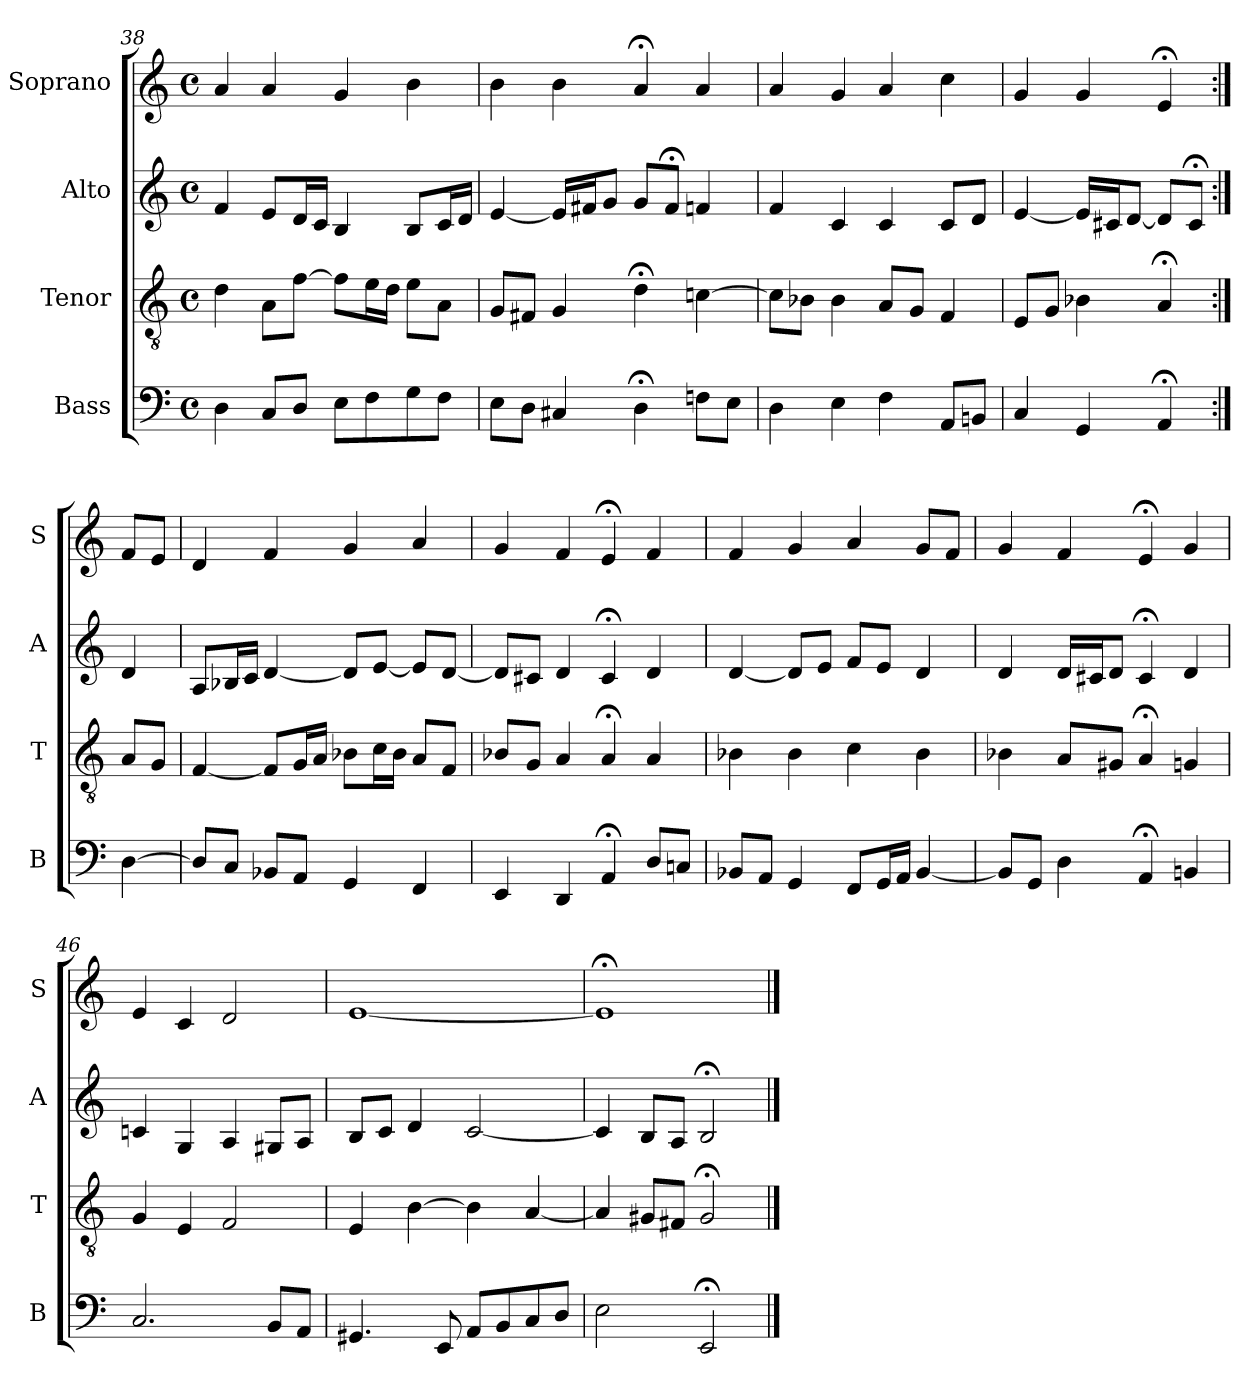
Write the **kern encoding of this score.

**kern	**kern	**kern	**kern
*part4	*part3	*part2	*part1
*staff4	*staff3	*staff2	*staff1
*I"Bass	*I"Tenor	*I"Alto	*I"Soprano
*I'B	*I'T	*I'A	*I'S
*clefF4	*clefGv2	*clefG2	*clefG2
*k[]	*k[]	*k[]	*k[]
*E:phr	*E:phr	*E:phr	*E:phr
*M4/4	*M4/4	*M4/4	*M4/4
*met(c)	*met(c)	*met(c)	*met(c)
=38	=38	=38	=38
4D	4d	4f	4a
8CL	8AL	8eL	4a
8DJ	[8fJ	16dL	.
.	.	16cJJ	.
8EL	8fL]	4B	4gi
8F	16eL	.	.
.	16diJJ	.	.
8G	8eiL	8BL	4bi
8FJ	8AJ	16cL	.
.	.	16dJJ	.
=39	=39	=39	=39
8EL	8GL	[4e	4b
8DJ	8F#XJ	.	.
4C#X	4G	16eLL]	4b
.	.	16f#XJ	.
.	.	8gJ	.
4D;<	4d;<	8gL	4a;<
.	.	8f#;<J	.
8FnL	[4cn	4fn	4a
8EJ	.	.	.
=40	=40	=40	=40
4D	8cL]	4f	4a
.	8B-XJ	.	.
4E	4B-	4c	4g
4F	8AL	4c	4a
.	8GJ	.	.
8AAL	4F	8cL	4cc
8BBnJ	.	8dJ	.
=41	=41	=41	=41
4C	8EL	[4e	4g
.	8GJ	.	.
4GG	4B-X	16eLL]	4g
.	.	16c#XJ	.
.	.	[8dJ	.
4AA;<	4A;<	8dL]	4e;<
.	.	8c#;<J	.
=:|!	=:|!	=:|!	=:|!
[4D	8AL	4d	8fL
.	8GJ	.	8eJ
=42	=42	=42	=42
8DL]	[4F	8AL	4d
8CJ	.	16B-XL	.
.	.	16cJJ	.
8BB-XL	8FL]	[4d	4f
8AAJ	16GL	.	.
.	16AJJ	.	.
4GG	8B-XL	8dL]	4g
.	16cL	[8eJ	.
.	16B-JJ	.	.
4FF	8AL	8eL]	4a
.	8FJ	[8dJ	.
=43	=43	=43	=43
4EE	8B-XL	8dL]	4g
.	8GJ	8c#XJ	.
4DD	4A	4d	4f
4AA;<	4A;<	4c#;<	4e;<
8DL	4A	4d	4f
8CnJ	.	.	.
=44	=44	=44	=44
8BB-XL	4B-X	[4d	4f
8AAJ	.	.	.
4GG	4B-	8dL]	4g
.	.	8eJ	.
8FFL	4c	8fL	4a
16GGL	.	8eJ	.
16AAJJ	.	.	.
[4BB-	4B-	4d	8gL
.	.	.	8fJ
=45	=45	=45	=45
8BB-L]	4B-X	4d	4g
8GGJ	.	.	.
4D	8AL	16dLL	4f
.	.	16c#XJ	.
.	8G#XJ	8dJ	.
4AA;<	4A;<	4c#;<	4e;<
4BBn	4Gn	4d	4g
=46	=46	=46	=46
2.C	4G	4cn	4e
.	4E	4G	4c
.	2F	4A	2d
8BBL	.	8G#XL	.
8AAJ	.	8AJ	.
=47	=47	=47	=47
4.GG#X	4E	8BL	[1e
.	.	8cJ	.
.	[4B	4d	.
8EE	.	.	.
8AAL	4B]	[2c	.
8BB	.	.	.
8C	[4A	.	.
8DJ	.	.	.
=48	=48	=48	=48
2E	4A]	4c]	1e;<]
.	8G#XL	8BL	.
.	8F#XJ	8AJ	.
2EE;<	2G#;<	2B;<	.
==	==	==	==
*-	*-	*-	*-
